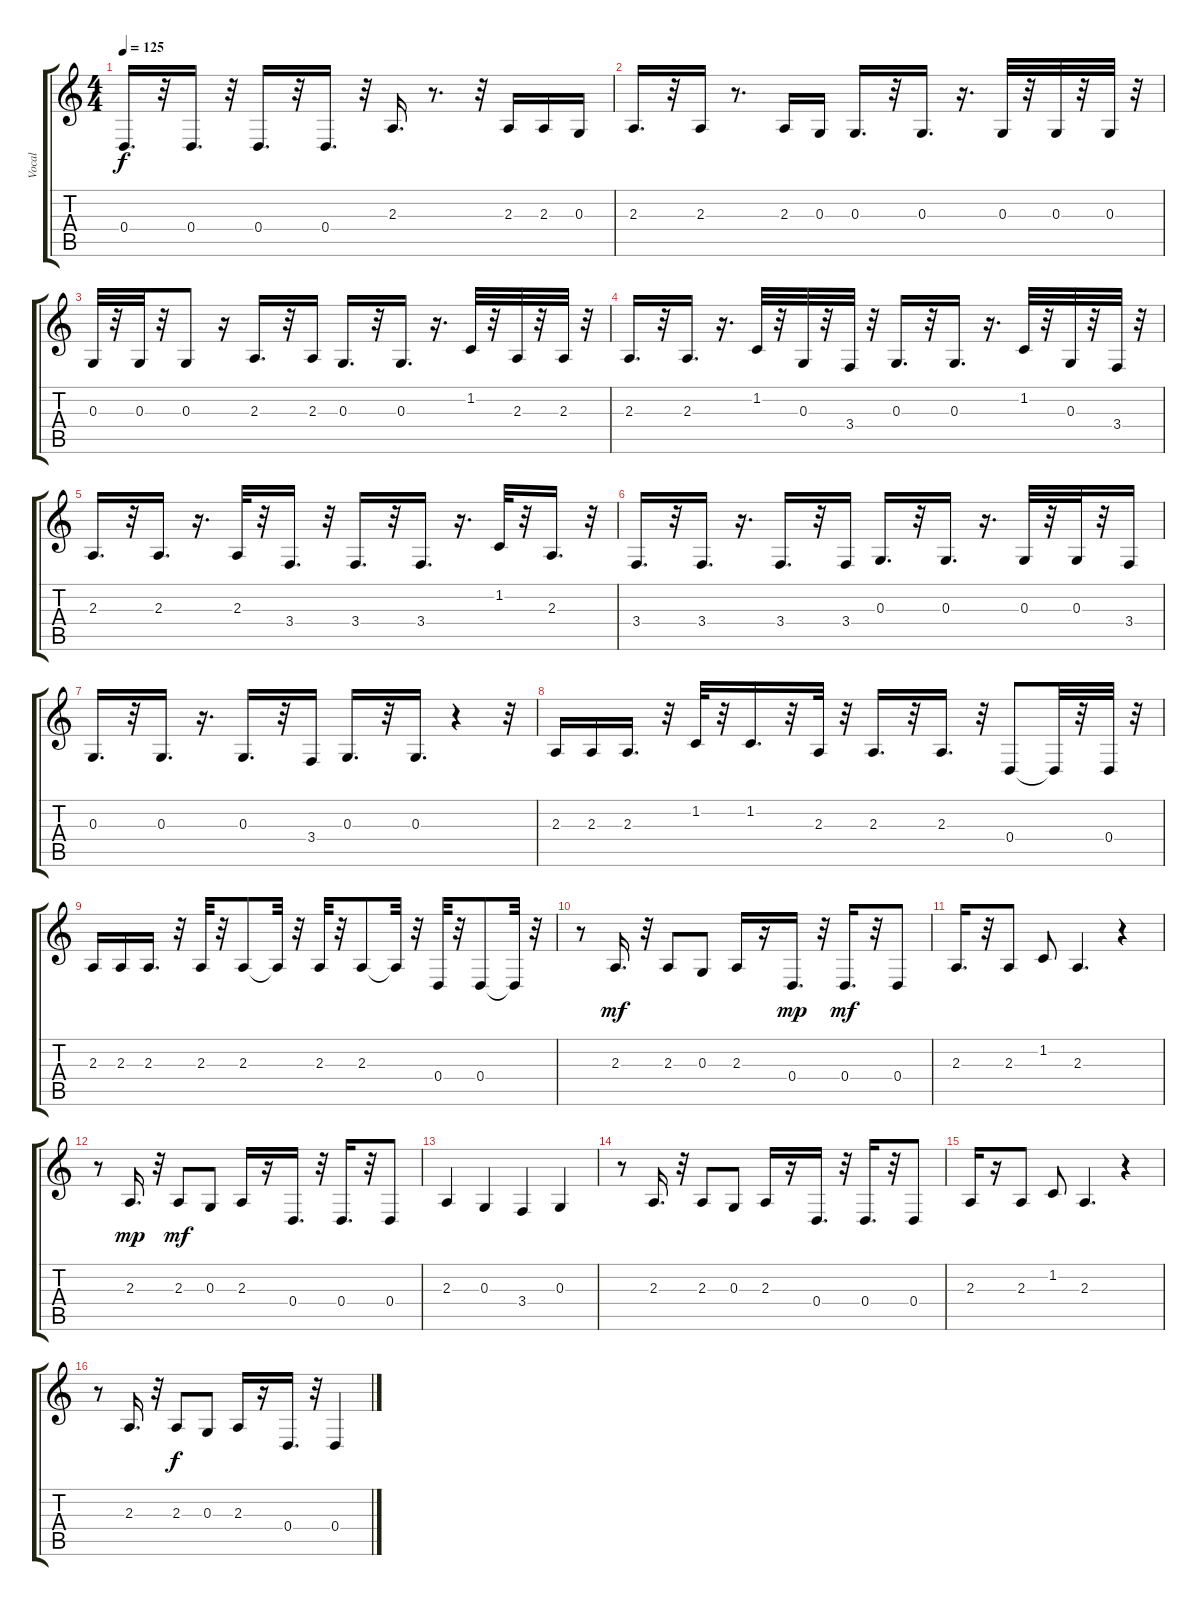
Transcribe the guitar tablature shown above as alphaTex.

\track ("Vocal     " "Vocal     ") {instrument altosax}
\staff {score tabs}
\tuning (E4 B3 G3 D3 A2 E2) {hide}
\ts (4 4)
\tempo 125
\clef g2
\ks c
0.4.16{d dy f} r.32 0.4.16{d} r.32 0.4.16{d} r.32 0.4.16{d} r.32 2.3.16{d} r.8{d} r.32 2.3.16 2.3.16 0.3.16 |
2.3.16{d} r.32 2.3.16 r.8{d} 2.3.16 0.3.16 0.3.16{d} r.32 0.3.16{d} r.16{d} 0.3.32 r.32 0.3.32 r.32 0.3.32 r.32 |
0.3.32 r.32 0.3.32 r.32 0.3.8 r.16 2.3.16{d} r.32 2.3.16 0.3.16{d} r.32 0.3.16{d} r.16{d} 1.2.32 r.32 2.3.32 r.32 2.3.32 r.32 |
2.3.16{d} r.32 2.3.16{d} r.16{d} 1.2.32 r.32 0.3.32 r.32 3.4.32 r.32 0.3.16{d} r.32 0.3.16{d} r.16{d} 1.2.32 r.32 0.3.32 r.32 3.4.32 r.32 |
2.3.16{d} r.32 2.3.16{d} r.16{d} 2.3.32 r.32 3.4.16{d} r.32 3.4.16{d} r.32 3.4.16{d} r.16{d} 1.2.32 r.32 2.3.16{d} r.32 |
3.4.16{d} r.32 3.4.16{d} r.16{d} 3.4.16{d} r.32 3.4.16 0.3.16{d} r.32 0.3.16{d} r.16{d} 0.3.32 r.32 0.3.32 r.32 3.4.16 |
0.3.16{d} r.32 0.3.16{d} r.16{d} 0.3.16{d} r.32 3.4.16 0.3.16{d} r.32 0.3.16{d} r.4 r.32 |
2.3.16 2.3.16 2.3.16{d} r.32 1.2.32 r.32 1.2.16{d} r.32 2.3.32 r.32 2.3.16{d} r.32 2.3.16{d} r.32 0.4.8 0.4{t}.32 r.32 0.4.32 r.32 |
2.3.16 2.3.16 2.3.16{d} r.32 2.3.32 r.32 2.3.8 2.3{t}.32 r.32 2.3.32 r.32 2.3.8 2.3{t}.32 r.32 0.4.32 r.32 0.4.8 0.4{t}.32 r.32 |
r.8 2.3.16{d dy mf} r.32 2.3.8 0.3.8 2.3.16 r.16 0.4.16{d dy mp} r.32 0.4.16{d dy mf} r.32 0.4.8 |
2.3.16{d} r.32 2.3.8 1.2.8 2.3.4{d} r.4 |
r.8 2.3.16{d dy mp} r.32 2.3.8{dy mf} 0.3.8 2.3.16 r.16 0.4.16{d} r.32 0.4.16{d} r.32 0.4.8 |
2.3.4 0.3.4 3.4.4 0.3.4 |
r.8 2.3.16{d} r.32 2.3.8 0.3.8 2.3.16 r.16 0.4.16{d} r.32 0.4.16{d} r.32 0.4.8 |
2.3.16 r.16 2.3.8 1.2.8 2.3.4{d} r.4 |
r.8 2.3.16{d} r.32 2.3.8{dy f} 0.3.8 2.3.16 r.16 0.4.16{d} r.32 0.4.4
